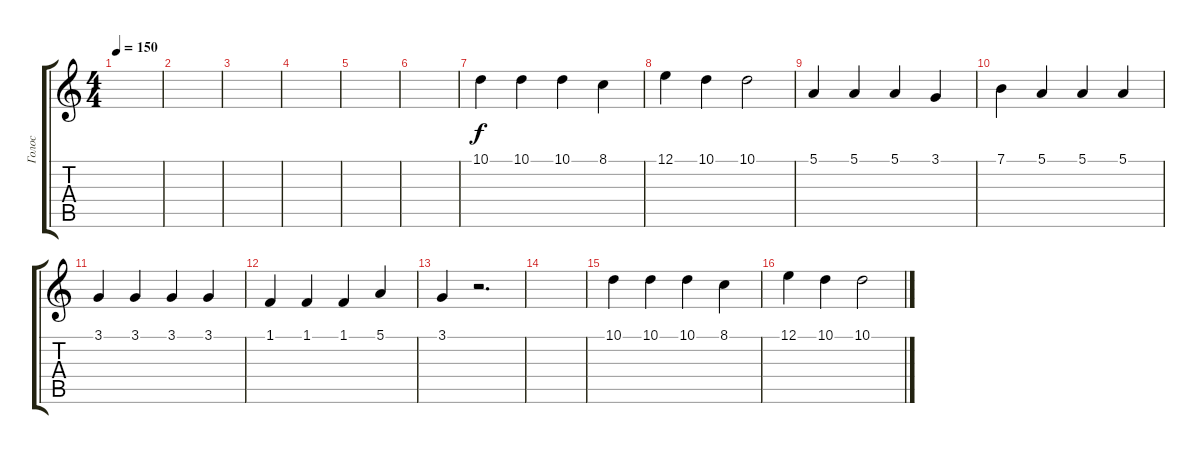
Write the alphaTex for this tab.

\track ("Голос" "Голос") {instrument lead3calliope}
\staff {score tabs}
\tuning (E4 B3 G3 D3 A2 E2) {hide}
\ts (4 4)
\tempo 150
\clef g2
\ks c
|
|
|
|
|
|
10.1.4 10.1.4 10.1.4 8.1.4 |
12.1.4 10.1.4 10.1.2 |
5.1.4 5.1.4 5.1.4 3.1.4 |
7.1.4 5.1.4 5.1.4 5.1.4 |
3.1.4 3.1.4 3.1.4 3.1.4 |
1.1.4 1.1.4 1.1.4 5.1.4 |
3.1.4 r.2{d} |
|
10.1.4 10.1.4 10.1.4 8.1.4 |
12.1.4 10.1.4 10.1.2
